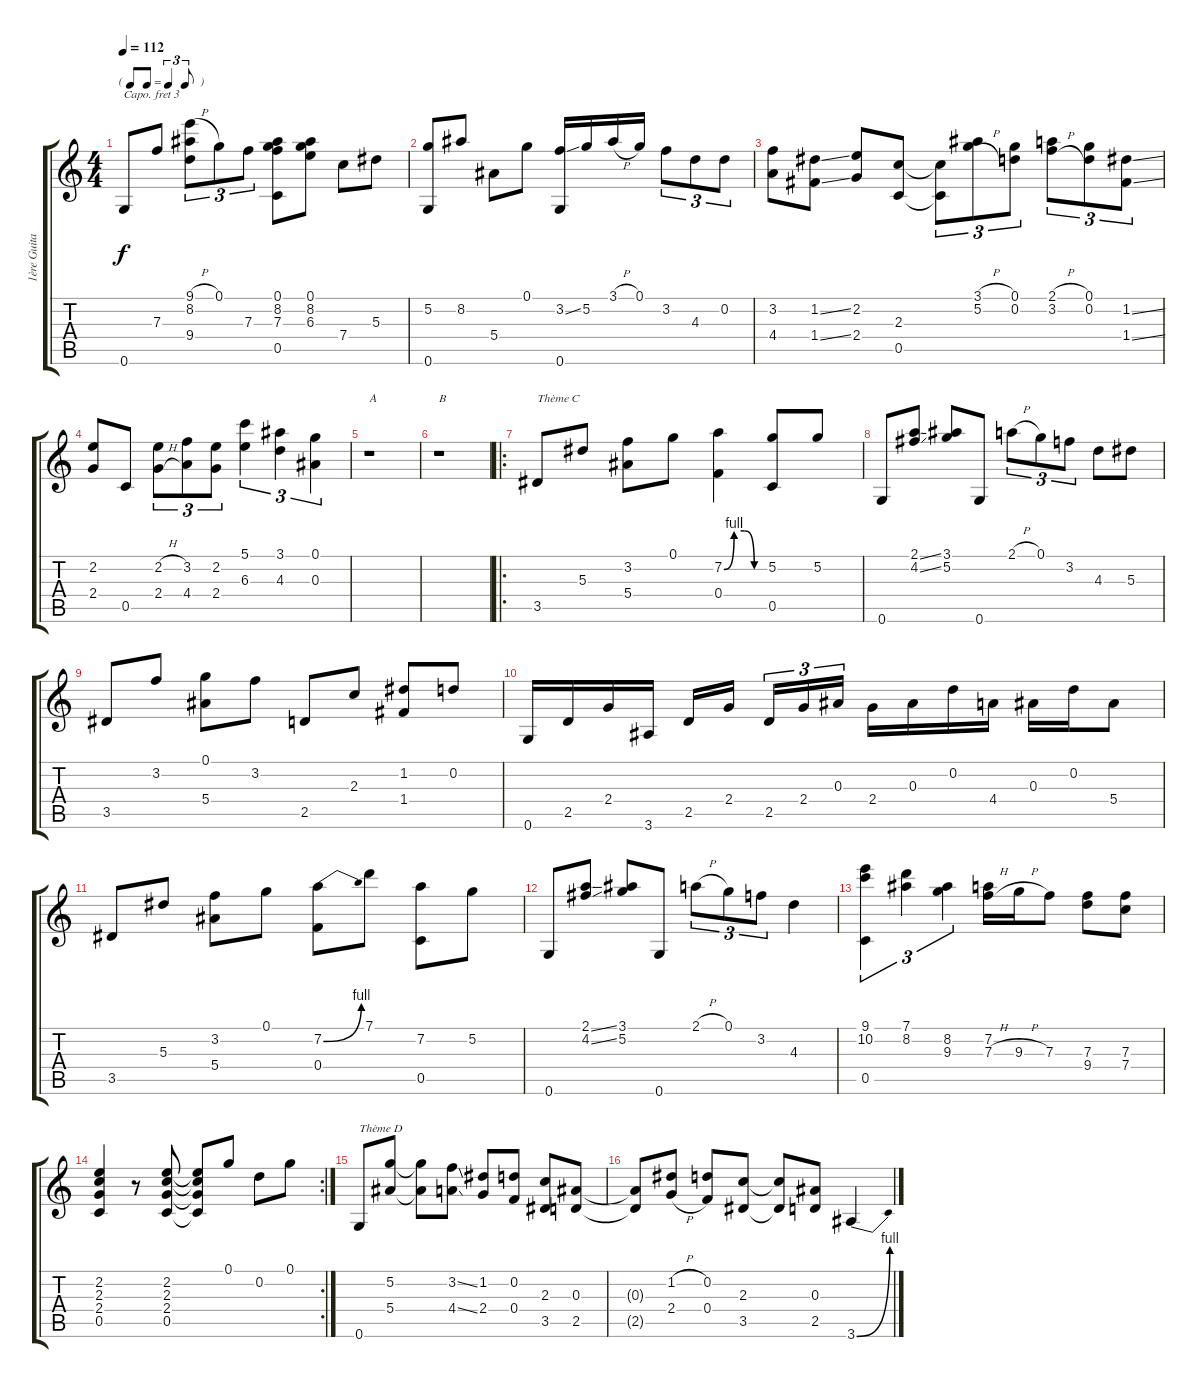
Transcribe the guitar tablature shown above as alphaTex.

\track ("1ère Guitare" "1ère Guita") {instrument acousticguitarnylon}
\staff {score tabs}
\capo 3
\tuning (E4 B3 G3 D3 A2 E2) {hide}
\ts (4 4)
\tf triplet8th
\tempo 112
\clef g2
\ks c
0.6.8{dy f} 7.3.8 (9.1{h} 8.2 9.4).8{tu (3 2)} 0.1.8{tu (3 2)} 7.3.8{tu (3 2)} (0.1 8.2 7.3 0.5).8 (0.1 8.2 6.3).8 7.4.8 5.3.8 |
(5.2 0.6).8 8.2.8 5.4.8 0.1.8 (3.2{ss} 0.6).16 5.2.16 3.1{h}.16 0.1.16 3.2.8{tu (3 2)} 4.3.8{tu (3 2)} 0.2.8{tu (3 2)} |
(3.2 4.4).8 (1.2{ss} 1.4{ss}).8 (2.2 2.4).8 (2.3 0.5).8 (2.3{t} 0.5{t}).8{tu (3 2)} (3.1{h} 5.2{h}).8{tu (3 2)} (0.1 0.2).8{tu (3 2)} (2.1{h} 3.2{h}).8{tu (3 2)} (0.1 0.2).8{tu (3 2)} (1.2{ss} 1.4{ss}).8{tu (3 2)} |
(2.2 2.4).8 0.5.8 (2.2{h} 2.4{h}).8{tu (3 2)} (3.2 4.4).8{tu (3 2)} (2.2 2.4).8{tu (3 2)} (5.1 6.3).4{tu (3 2)} (3.1 4.3).4{tu (3 2)} (0.1 0.3).4{tu (3 2)} |
r.1{txt "A"} |
r.1{txt "B"} |
\ro
3.5.8{txt "Thème C"} 5.3.8 (3.2 5.4).8 0.1.8 (7.2{be (custom 0 0 15 4 30 4 45 0 60 0)} 0.4).4 (5.2 0.5).8 5.2.8 |
0.6.8 (2.1{ss} 4.2{ss}).8 (3.1 5.2).8 0.6.8 2.1{h}.8{tu (3 2)} 0.1.8{tu (3 2)} 3.2.8{tu (3 2)} 4.3.8 5.3.8 |
3.5.8 3.2.8 (0.1 5.4).8 3.2.8 2.5.8 2.3.8 (1.2 1.4).8 0.2.8 |
0.6.16 2.5.16 2.4.16 3.6.16 2.5.16 2.4.16 2.5.16{tu (3 2)} 2.4.16{tu (3 2)} 0.3.16{tu (3 2)} 2.4.16 0.3.16 0.2.16 4.4.16 0.3.16 0.2.16 5.4.8 |
3.5.8 5.3.8 (3.2 5.4).8 0.1.8 (7.2{be (bend 0 0 60 4)} 0.4).8 7.1.8 (7.2 0.5).8 5.2.8 |
0.6.8 (2.1{ss} 4.2{ss}).8 (3.1 5.2).8 0.6.8 2.1{h}.8{tu (3 2)} 0.1.8{tu (3 2)} 3.2.8{tu (3 2)} 4.3.4 |
(9.1 10.2 0.5).4{tu (3 2)} (7.1 8.2).4{tu (3 2)} (8.2 9.3).4{tu (3 2)} (7.2 7.3{h}).16 9.3{h}.16 7.3.8 (7.3 9.4).8 (7.3 7.4).8 |
\rc 2
(2.2 2.3 2.4 0.5).4 r.8 (2.2 2.3 2.4 0.5).8 (2.2{t} 2.3{t} 2.4{t} 0.5{t}).8 0.1.8 0.2.8 0.1.8 |
0.6.8{txt "Thème D"} (5.2 5.4).8 (5.2{t} 5.4{t}).8 (3.2{ss} 4.4{ss}).8 (1.2 2.4).8 (0.2 0.4).8 (2.3 3.5).8 (0.3 2.5).8 |
(0.3{t} 2.5{t}).8 (1.2{h} 2.4{h}).8 (0.2 0.4).8 (2.3 3.5).8 (2.3{t} 3.5{t}).8 (0.3 2.5).8 3.6{be (bend 0 0 60 4)}.4
